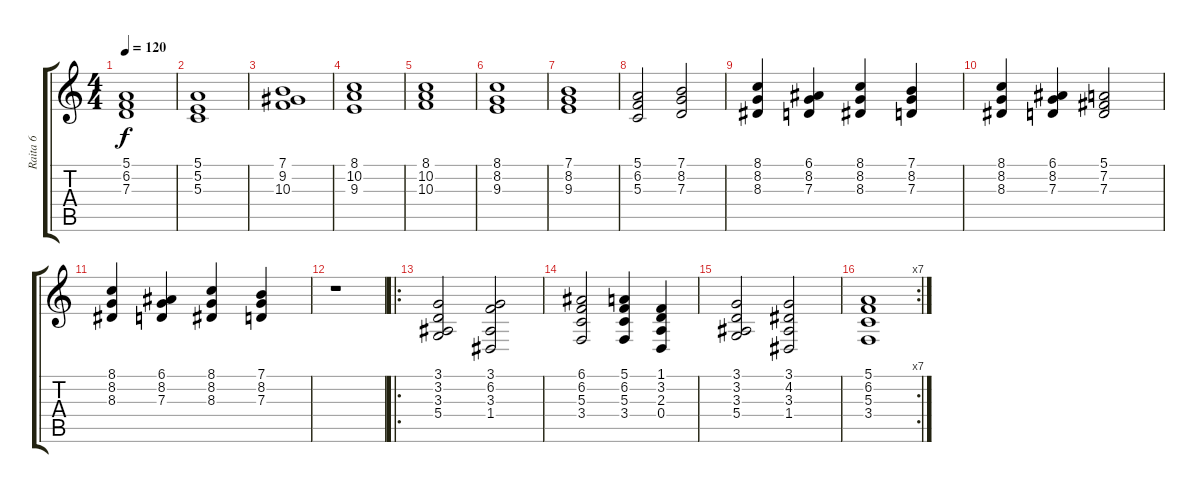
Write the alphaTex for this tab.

\track ("Raita 6" "Raita 6") {instrument pad4choir}
\staff {score tabs}
\tuning (E4 B3 G3 D3 A2 E2) {hide}
\ts (4 4)
\tempo 120
\clef g2
\ks c
(5.1 6.2 7.3).1{dy f} |
(5.1 5.2 5.3).1 |
(7.1 9.2 10.3).1 |
(8.1 10.2 9.3).1 |
(8.1 10.2 10.3).1 |
(8.1 8.2 9.3).1 |
(7.1 8.2 9.3).1 |
(5.1 6.2 5.3).2 (7.1 8.2 7.3).2 |
(8.1 8.2 8.3).4 (6.1 8.2 7.3).4 (8.1 8.2 8.3).4 (7.1 8.2 7.3).4 |
(8.1 8.2 8.3).4 (6.1 8.2 7.3).4 (5.1 7.2 7.3).2 |
(8.1 8.2 8.3).4 (6.1 8.2 7.3).4 (8.1 8.2 8.3).4 (7.1 8.2 7.3).4 |
r.1 |
\ro
(3.1 3.2 3.3 5.4).2 (3.1 6.2 3.3 1.4).2 |
(6.1 6.2 5.3 3.4).2 (5.1 6.2 5.3 3.4).4 (1.1 3.2 2.3 0.4).4 |
(3.1 3.2 3.3 5.4).2 (3.1 4.2 3.3 1.4).2 |
\rc 7
(5.1 6.2 5.3 3.4).1
